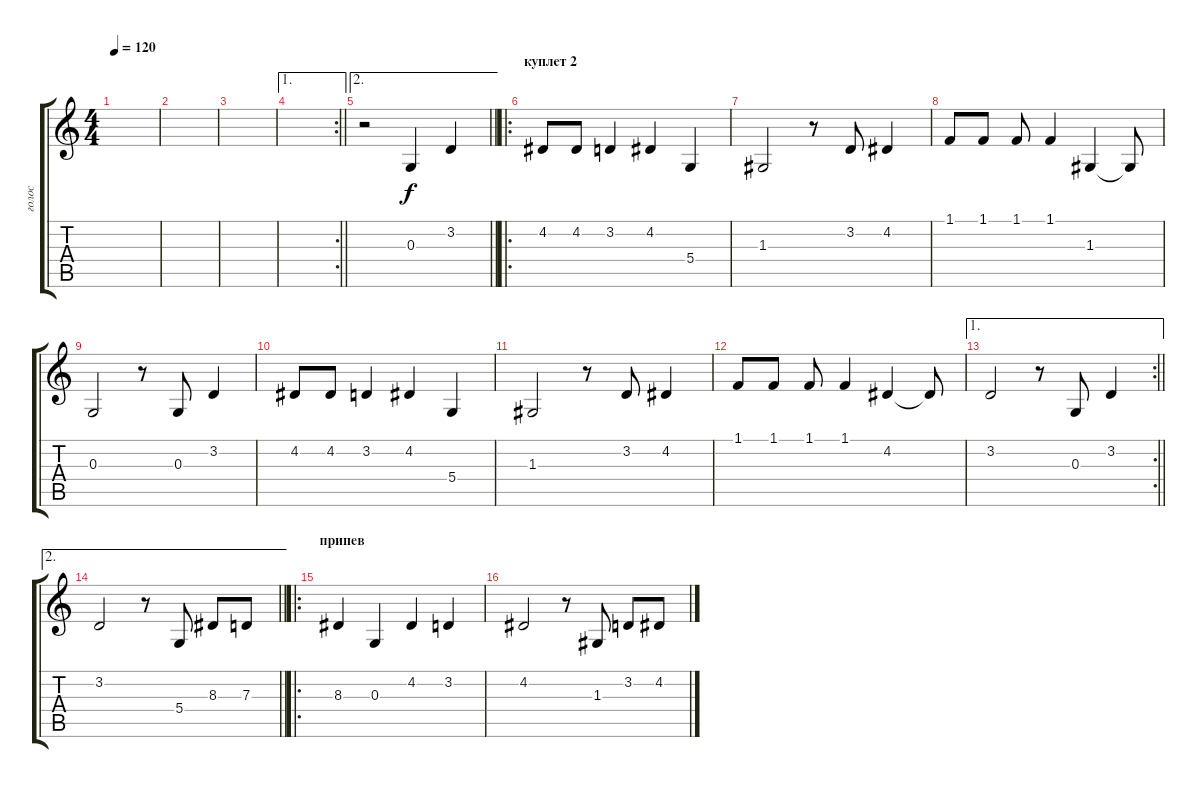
\track ("голос" "голос") {instrument churchorgan}
\staff {score tabs}
\tuning (E4 B3 G3 D3 A2 E2) {hide}
\ts (4 4)
\tempo 120
\clef g2
\ks c
|
|
|
\ae 1
\rc 2
\barLineRight lightlight
|
\ae 2
\barLineRight lightlight
r.2 0.3.4 3.2.4 |
\ro
\section ("" "куплет 2")
4.2.8 4.2.8 3.2.4 4.2.4 5.4.4 |
1.3.2 r.8 3.2.8 4.2.4 |
1.1.8 1.1.8 1.1.8 1.1.4 1.3.4 1.3{t}.8 |
0.3.2 r.8 0.3.8 3.2.4 |
4.2.8 4.2.8 3.2.4 4.2.4 5.4.4 |
1.3.2 r.8 3.2.8 4.2.4 |
1.1.8 1.1.8 1.1.8 1.1.4 4.2.4 4.2{t}.8 |
\ae 1
\rc 2
\barLineRight lightlight
3.2.2 r.8 0.3.8 3.2.4 |
\ae 2
\barLineRight lightlight
3.2.2 r.8 5.4.8 8.3.8 7.3.8 |
\ro
\section ("" "припев")
8.3.4 0.3.4 4.2.4 3.2.4 |
4.2.2 r.8 1.3.8 3.2.8 4.2.8
